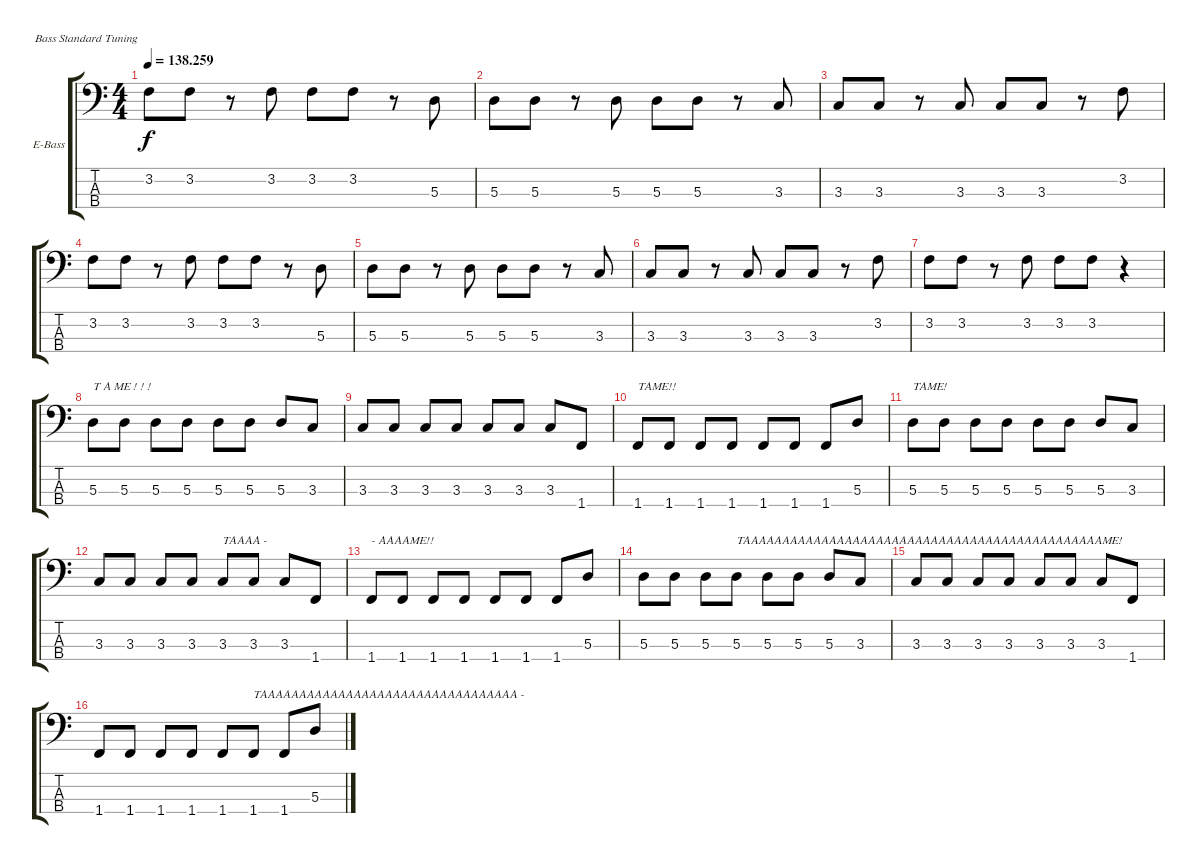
\bracketExtendMode groupsimilarinstruments
\firstSystemTrackNameOrientation horizontal
\otherSystemsTrackNameOrientation horizontal
\track ("Kim Deal (Bass)" "E-Bass") {instrument electricbasspick}
\staff {score tabs}
\tuning (G2 D2 A1 E1)
\ts (4 4)
\tempo
138.259
\accidentals auto
\clef f4
\ottava regular
\simile none
\ks c
3.2.8{dy f} 3.2.8 r.8 3.2.8 3.2.8 3.2.8 r.8 5.3.8 |
5.3.8 5.3.8 r.8 5.3.8 5.3.8 5.3.8 r.8 3.3.8 |
3.3.8 3.3.8 r.8 3.3.8 3.3.8 3.3.8 r.8 3.2.8 |
3.2.8 3.2.8 r.8 3.2.8 3.2.8 3.2.8 r.8 5.3.8 |
5.3.8 5.3.8 r.8 5.3.8 5.3.8 5.3.8 r.8 3.3.8 |
3.3.8 3.3.8 r.8 3.3.8 3.3.8 3.3.8 r.8 3.2.8 |
3.2.8 3.2.8 r.8 3.2.8 3.2.8 3.2.8 r.4 |
5.3.8{txt "T A ME ! ! !"} 5.3.8 5.3.8 5.3.8 5.3.8 5.3.8 5.3.8 3.3.8 |
3.3.8 3.3.8 3.3.8 3.3.8 3.3.8 3.3.8 3.3.8 1.4.8 |
1.4.8{txt "TAME!!"} 1.4.8 1.4.8 1.4.8 1.4.8 1.4.8 1.4.8 5.3.8 |
5.3.8{txt "TAME!"} 5.3.8 5.3.8 5.3.8 5.3.8 5.3.8 5.3.8 3.3.8 |
3.3.8 3.3.8 3.3.8 3.3.8 3.3.8{txt "TAAAA - "} 3.3.8 3.3.8 1.4.8 |
1.4.8{txt "- AAAAME!!"} 1.4.8 1.4.8 1.4.8 1.4.8 1.4.8 1.4.8 5.3.8 |
5.3.8 5.3.8 5.3.8 5.3.8{txt "TAAAAAAAAAAAAAAAAAAAAAAAAAAAAAAAAAAAAAAAAAAAAAAME!"} 5.3.8 5.3.8 5.3.8 3.3.8 |
3.3.8 3.3.8 3.3.8 3.3.8 3.3.8 3.3.8 3.3.8 1.4.8 |
1.4.8 1.4.8 1.4.8 1.4.8 1.4.8 1.4.8{txt "TAAAAAAAAAAAAAAAAAAAAAAAAAAAAAAAAA - "} 1.4.8 5.3.8
